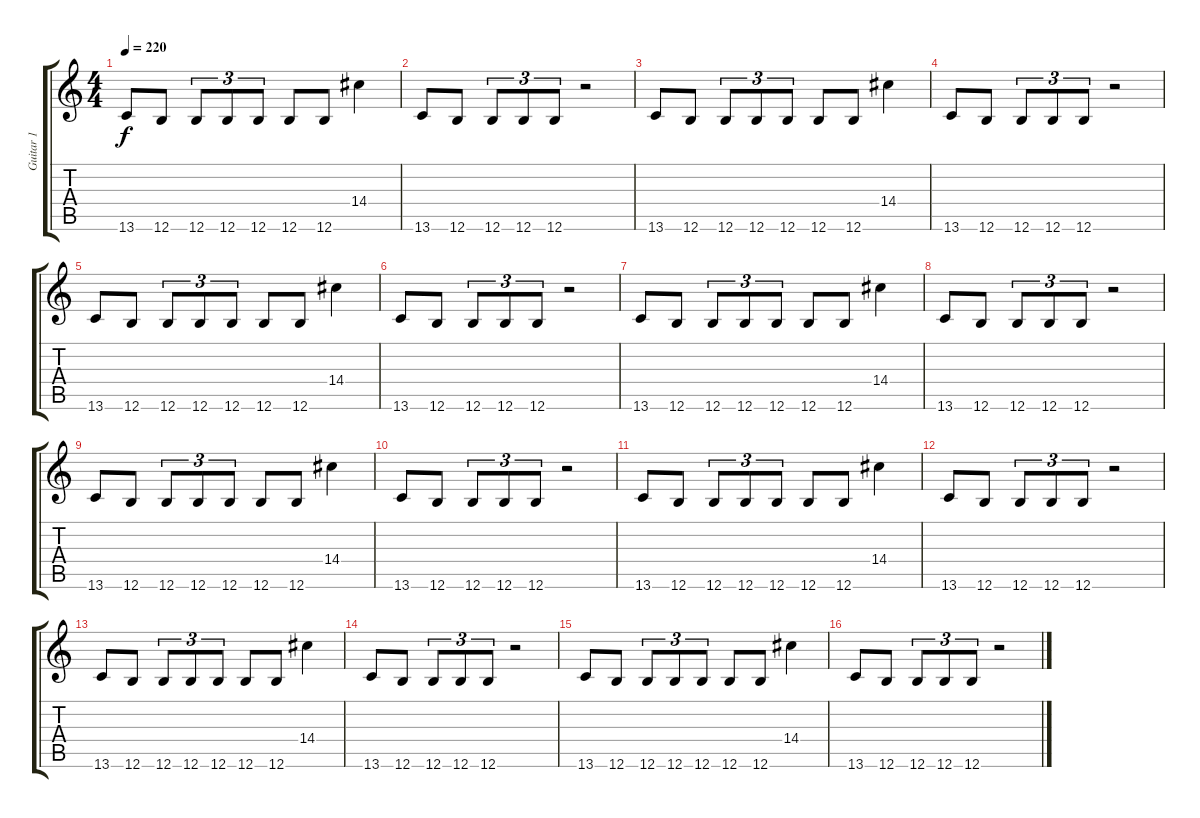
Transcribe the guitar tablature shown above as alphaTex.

\track ("Guitar 1" "Guitar 1") {instrument overdrivenguitar}
\staff {score tabs}
\tuning (Db4 Ab3 E3 B2 Gb2 B1) {hide}
\ts (4 4)
\tempo 220
\clef g2
\ks c
13.6.8{dy f} 12.6.8 12.6.8{tu (3 2)} 12.6.8{tu (3 2)} 12.6.8{tu (3 2)} 12.6.8 12.6.8 14.4.4 |
13.6.8 12.6.8 12.6.8{tu (3 2)} 12.6.8{tu (3 2)} 12.6.8{tu (3 2)} r.2 |
13.6.8 12.6.8 12.6.8{tu (3 2)} 12.6.8{tu (3 2)} 12.6.8{tu (3 2)} 12.6.8 12.6.8 14.4.4 |
13.6.8 12.6.8 12.6.8{tu (3 2)} 12.6.8{tu (3 2)} 12.6.8{tu (3 2)} r.2 |
13.6.8 12.6.8 12.6.8{tu (3 2)} 12.6.8{tu (3 2)} 12.6.8{tu (3 2)} 12.6.8 12.6.8 14.4.4 |
13.6.8 12.6.8 12.6.8{tu (3 2)} 12.6.8{tu (3 2)} 12.6.8{tu (3 2)} r.2 |
13.6.8 12.6.8 12.6.8{tu (3 2)} 12.6.8{tu (3 2)} 12.6.8{tu (3 2)} 12.6.8 12.6.8 14.4.4 |
13.6.8 12.6.8 12.6.8{tu (3 2)} 12.6.8{tu (3 2)} 12.6.8{tu (3 2)} r.2 |
13.6.8 12.6.8 12.6.8{tu (3 2)} 12.6.8{tu (3 2)} 12.6.8{tu (3 2)} 12.6.8 12.6.8 14.4.4 |
13.6.8 12.6.8 12.6.8{tu (3 2)} 12.6.8{tu (3 2)} 12.6.8{tu (3 2)} r.2 |
13.6.8 12.6.8 12.6.8{tu (3 2)} 12.6.8{tu (3 2)} 12.6.8{tu (3 2)} 12.6.8 12.6.8 14.4.4 |
13.6.8 12.6.8 12.6.8{tu (3 2)} 12.6.8{tu (3 2)} 12.6.8{tu (3 2)} r.2 |
13.6.8 12.6.8 12.6.8{tu (3 2)} 12.6.8{tu (3 2)} 12.6.8{tu (3 2)} 12.6.8 12.6.8 14.4.4 |
13.6.8 12.6.8 12.6.8{tu (3 2)} 12.6.8{tu (3 2)} 12.6.8{tu (3 2)} r.2 |
13.6.8 12.6.8 12.6.8{tu (3 2)} 12.6.8{tu (3 2)} 12.6.8{tu (3 2)} 12.6.8 12.6.8 14.4.4 |
13.6.8 12.6.8 12.6.8{tu (3 2)} 12.6.8{tu (3 2)} 12.6.8{tu (3 2)} r.2
